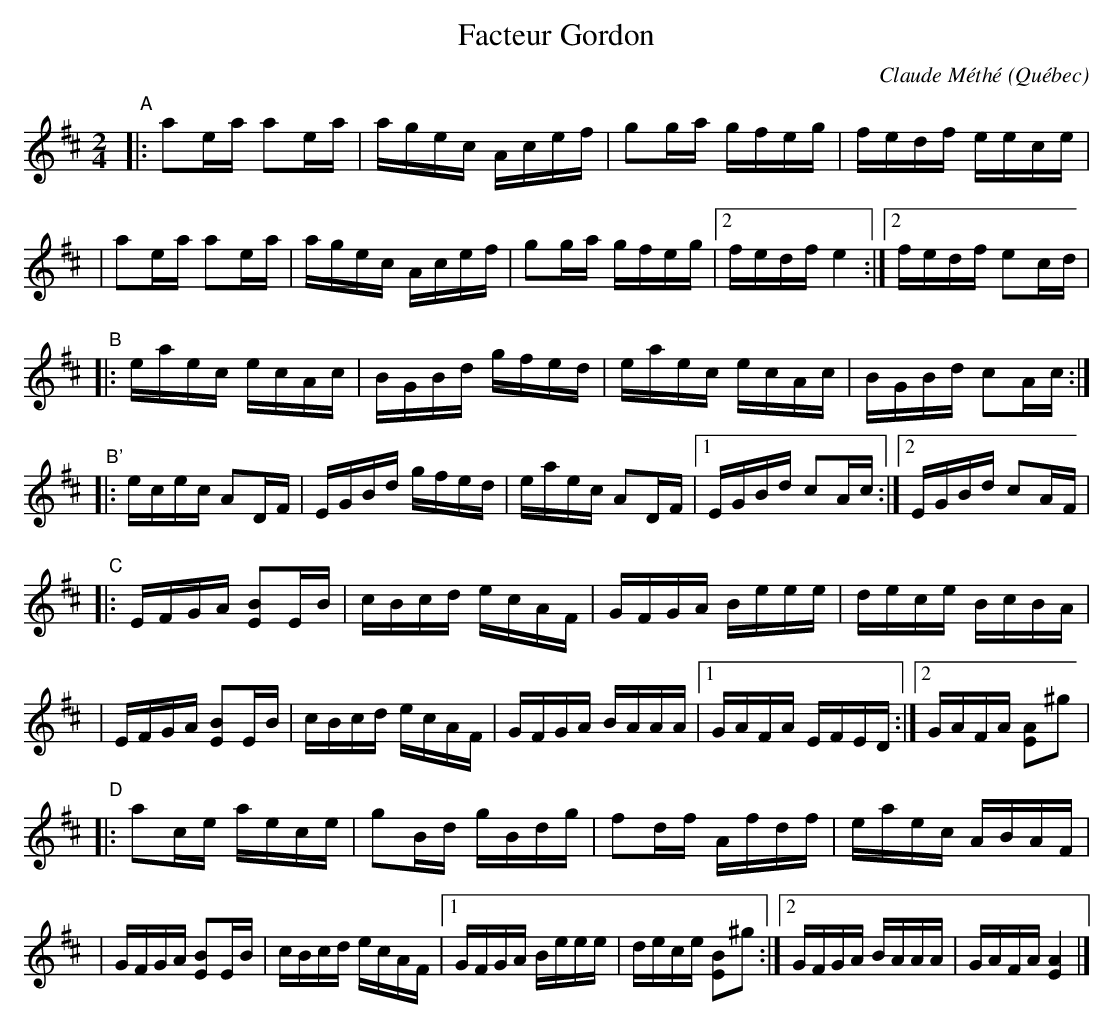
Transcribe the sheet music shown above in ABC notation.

X:1
T: Facteur Gordon
C: Claude M\'eth\'e
O: Qu\'ebec
M: 2/4
L: 1/16
K: Amix
"A"\
|: a2ea a2ea | agec Acef | g2ga gfeg | fedf eece |
|  a2ea a2ea | agec Acef | g2ga gfeg |2 fedf e4 :|2 fedf e2cd |
"B"\
|: eaec ecAc | BGBd gfed | eaec ecAc | BGBd c2Ac :|
"B'"\
|: ecec A2DF | EGBd gfed | eaec A2DF |1 EGBd c2Ac :|2 EGBd c2AF |
"C"\
|: EFGA [B2E2]EB | cBcd ecAF | GFGA Beee | dece BcBA |
|  EFGA [B2E2]EB | cBcd ecAF | GFGA BAAA |1 GAFA EFED :|2 GAFA [A2E2]^g2 |
"D"\
|: a2ce aece | g2Bd gBdg | f2df Afdf | eaec ABAF |
|  GFGA [B2E2]EB | cBcd ecAF |1 GFGA Beee | dece [B2E2]^g2 :|2 GFGA BAAA | GAFA [A4E4] |]
